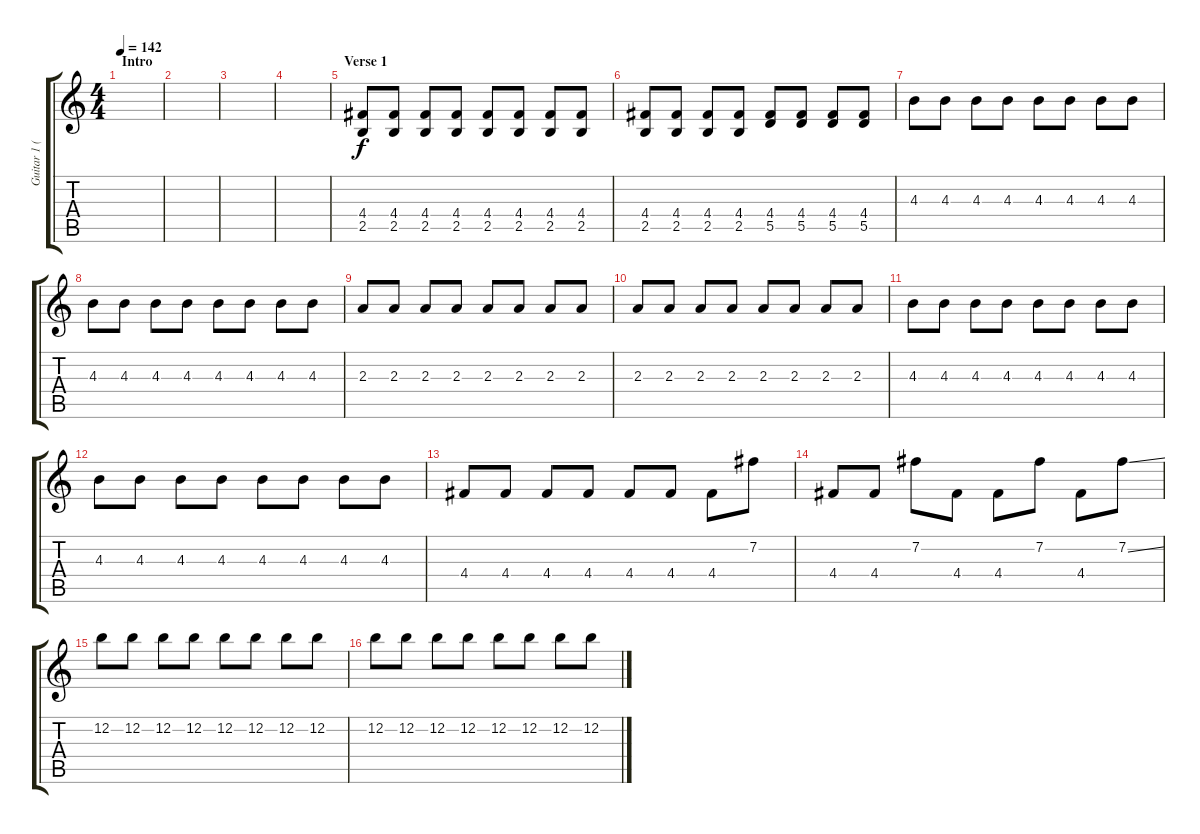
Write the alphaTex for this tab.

\track ("Guitar 1 (Paul)" "Guitar 1 (") {instrument overdrivenguitar}
\staff {score tabs}
\tuning (E4 B3 G3 D3 A2 E2) {hide}
\ts (4 4)
\section ("" "Intro")
\tempo 142
\clef g2
\ks c
|
|
|
|
\section ("" "Verse 1")
(4.4 2.5).8 (4.4 2.5).8 (4.4 2.5).8 (4.4 2.5).8 (4.4 2.5).8 (4.4 2.5).8 (4.4 2.5).8 (4.4 2.5).8 |
(4.4 2.5).8 (4.4 2.5).8 (4.4 2.5).8 (4.4 2.5).8 (4.4 5.5).8 (4.4 5.5).8 (4.4 5.5).8 (4.4 5.5).8 |
4.3.8 4.3.8 4.3.8 4.3.8 4.3.8 4.3.8 4.3.8 4.3.8 |
4.3.8 4.3.8 4.3.8 4.3.8 4.3.8 4.3.8 4.3.8 4.3.8 |
2.3.8 2.3.8 2.3.8 2.3.8 2.3.8 2.3.8 2.3.8 2.3.8 |
2.3.8 2.3.8 2.3.8 2.3.8 2.3.8 2.3.8 2.3.8 2.3.8 |
4.3.8 4.3.8 4.3.8 4.3.8 4.3.8 4.3.8 4.3.8 4.3.8 |
4.3.8 4.3.8 4.3.8 4.3.8 4.3.8 4.3.8 4.3.8 4.3.8 |
4.4.8 4.4.8 4.4.8 4.4.8 4.4.8 4.4.8 4.4.8 7.2.8 |
4.4.8 4.4.8 7.2.8 4.4.8 4.4.8 7.2.8 4.4.8 7.2{ss}.8 |
12.2.8 12.2.8 12.2.8 12.2.8 12.2.8 12.2.8 12.2.8 12.2.8 |
12.2.8 12.2.8 12.2.8 12.2.8 12.2.8 12.2.8 12.2.8 12.2.8
